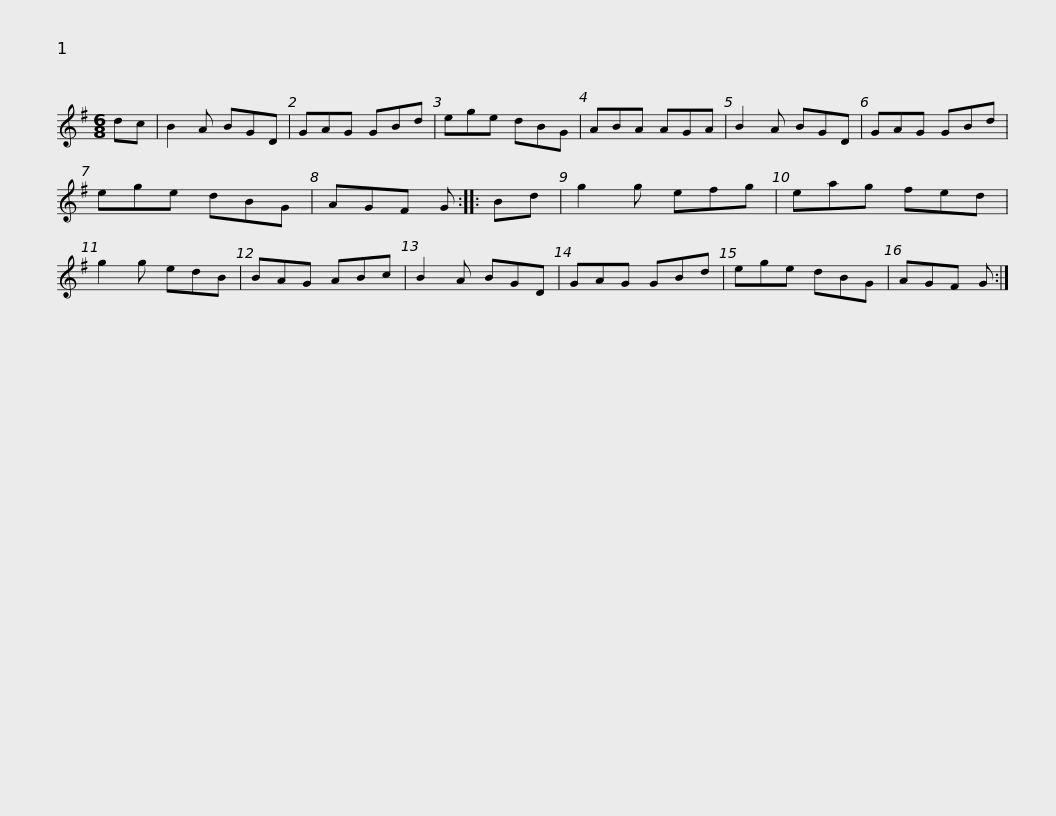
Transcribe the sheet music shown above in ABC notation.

X:1
L:1/8
M:6/8
I:linebreak $
K:G
V:1 treble
V:1
 dc | B2 A BGD | GAG GBd | ege dBG | ABA AGA |$ %5
 B2 A BGD | GAG GBd | ege dBG | AGF G ::$ Bd | %10
 g2 g efg | eag fed | g2 g edB | BAG ABc |$ B2 A BGD | %15
 GAG GBd | ege dBG | AGF G :| %18
